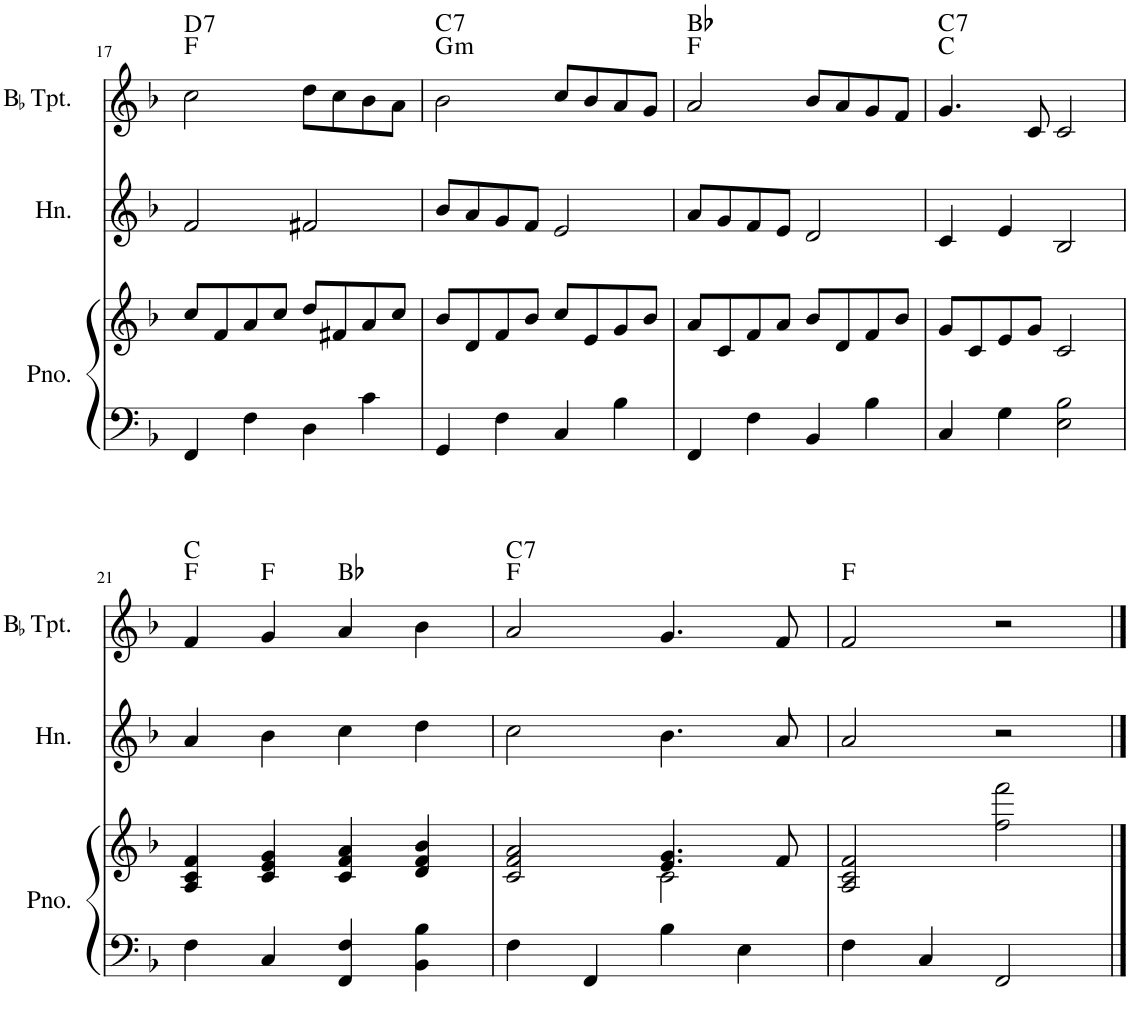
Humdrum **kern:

**kern	**kern	**kern	**kern	**harte
*part3	*part3	*part2	*part1	*part1
*staff4	*staff3	*staff2	*staff1	*
*I"Piano	*	*I"Horn	*I"BaccidentalFlat Trumpet	*
*I'Pno.	*	*I'Hn.	*I'BaccidentalFlat Tpt.	*
!!LO:PB:g=z
*clefF4	*clefG2	*clefG2	*clefG2	*
*	*	*ITrd4c7	*ITrd1c2	*
*k[b-]	*k[b-]	*k[b-]	*k[b-]	*
*M4/4	*M4/4	*M4/4	*M4/4	*
=17	=17	=17	=17	=17
!	!	!	!	!LO:H:n=2:kt=7
4FF/	8cc/L	2f/	2cc\	F:maj D:7
.	8f/	.	.	.
4F\	8a/	.	.	.
.	8cc/J	.	.	.
4D\	8dd/L	2f#X/	8dd\L	.
.	8f#X/	.	8cc\	.
4c\	8a/	.	8b-\	.
.	8cc/J	.	8a\J	.
=18	=18	=18	=18	=18
!	!	!	!	!LO:H:n=1:kt=m
!	!	!	!	!LO:H:n=2:kt=7
4GG/	8b-/L	8b-/L	2b-\	G:min C:7
.	8d/	8a/	.	.
4F\	8f/	8g/	.	.
.	8b-/J	8f/J	.	.
4C/	8cc/L	2e/	8cc/L	.
.	8e/	.	8b-/	.
4B-\	8g/	.	8a/	.
.	8b-/J	.	8g/J	.
=19	=19	=19	=19	=19
4FF/	8a/L	8a/L	2a/	F:maj Bb:maj
.	8c/	8g/	.	.
4F\	8f/	8f/	.	.
.	8a/J	8e/J	.	.
4BB-/	8b-/L	2d/	8b-/L	.
.	8d/	.	8a/	.
4B-\	8f/	.	8g/	.
.	8b-/J	.	8f/J	.
=20	=20	=20	=20	=20
!	!	!	!	!LO:H:n=2:kt=7
4C/	8g/L	4c/	4.g/	C:maj C:7
.	8c/	.	.	.
4G\	8e/	4e/	.	.
.	8g/J	.	8c/	.
2E\ 2B-\	2c/	2B-/	2c/	.
!!LO:LB:g=z
=21	=21	=21	=21	=21
4F\	4A/ 4c/ 4f/	4a/	4f/	F:maj C:maj
4C/	4c/ 4e/ 4g/	4b-\	4g/	F:maj
4FF/ 4F/	4c/ 4f/ 4a/	4cc\	4a/	Bb:maj
4BB-\ 4B-\	4d/ 4f/ 4b-/	4dd\	4b-\	.
=22	=22	=22	=22	=22
*	*^	*	*	*
!	!	!	!	!	!LO:H:n=2:kt=7
4F\	2c/ 2f/ 2a/	2ryy	2cc\	2a/	F:maj C:7
4FF/	.	.	.	.	.
4B-\	4.e/ 4.g/	2c\	4.b-\	4.g/	.
4E\	.	.	.	.	.
.	8f/	.	8a/	8f/	.
*	*v	*v	*	*	*
=23	=23	=23	=23	=23
4F\	2A/ 2c/ 2f/	2a/	2f/	F:maj
4C/	.	.	.	.
2FF/	2ff\ 2fff\	2r	2r	.
==	==	==	==	==
*-	*-	*-	*-	*-
